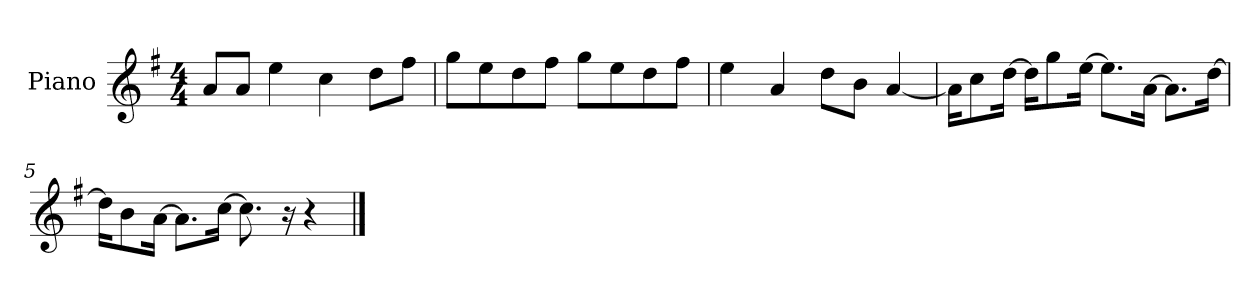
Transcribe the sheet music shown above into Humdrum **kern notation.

**kern
*part1
*staff1
*I"Piano
*I'P-no
*clefG2
*k[f#]
*M4/4
*MM90
=1
8a/L
8a/J
4ee\
4cc\
8dd\L
8ff#\J
=2
8gg\L
8ee\
8dd\
8ff#\J
8gg\L
8ee\
8dd\
8ff#\J
=3
4ee\
4a/
8dd\L
8b\J
[4a/
=4
16a\KL]
8cc\
[16dd\Jk
16dd\KL]
8gg\
[16ee\Jk
8.ee\L]
[16a\Jk
8.a\L]
[16dd\Jk
=5
16dd\KL]
8b\
[16a\Jk
8.a\L]
[16cc\Jk
8.cc\]
16r
4r
==
*-
